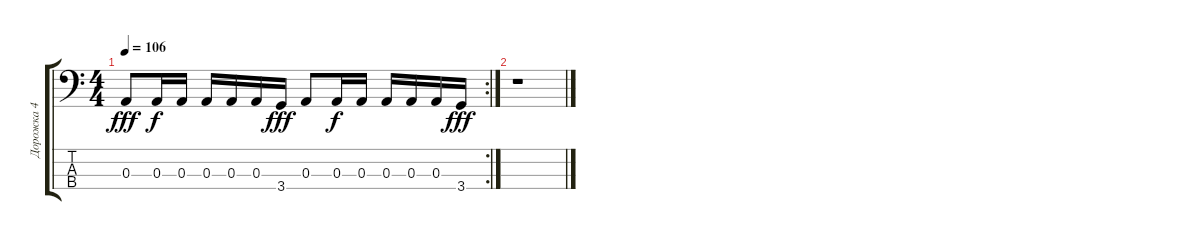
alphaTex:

\track ("Дорожка 4" "Дорожка 4") {instrument slapbass1}
\staff {score tabs}
\tuning (G2 D2 A1 E1) {hide}
\rc 2
\ts (4 4)
\tempo 106
\clef f4
\ks c
0.3.8{dy fff} 0.3.16{dy f} 0.3.16 0.3.16 0.3.16 0.3.16 3.4.16{dy fff} 0.3.8 0.3.16{dy f} 0.3.16 0.3.16 0.3.16 0.3.16 3.4.16{dy fff} |
r.1
